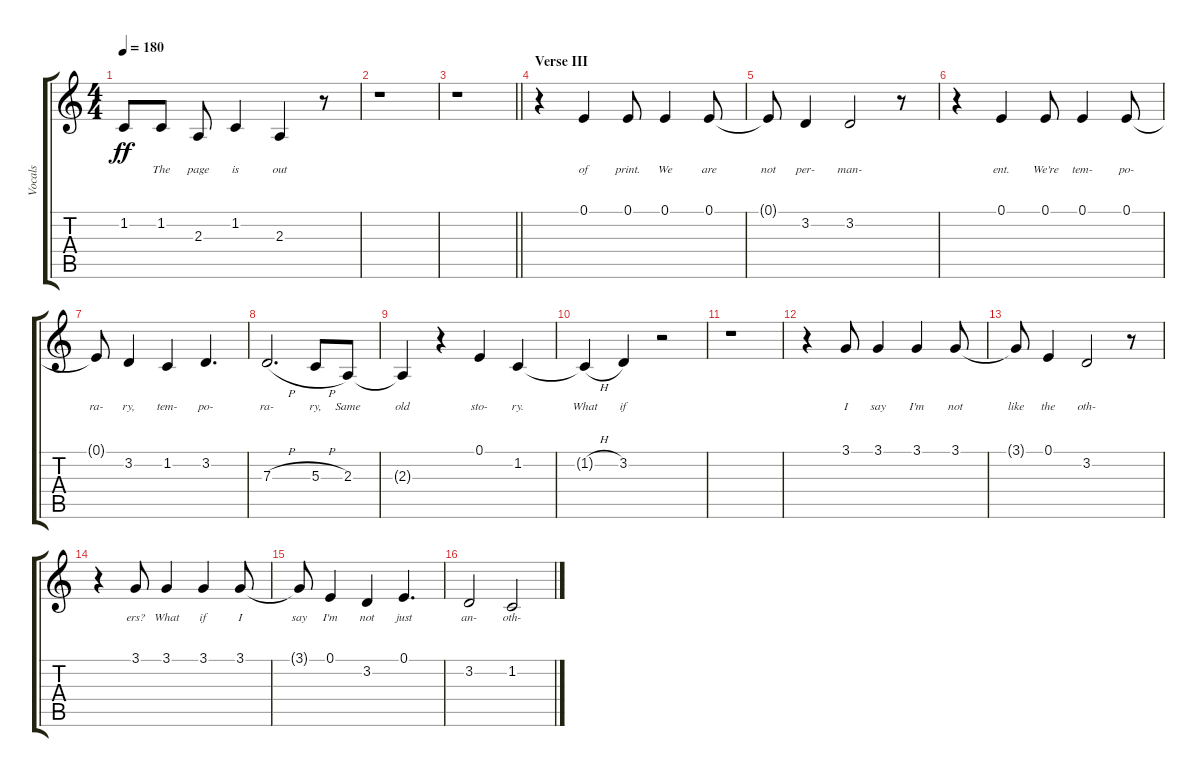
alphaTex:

\track ("Vocals" "Vocals") {instrument altosax}
\staff {score tabs}
\tuning (E4 B3 G3 D3 A2 E2) {hide}
\ts (4 4)
\tempo 180
\clef g2
\ks aminor
1.2.8{lyrics (0 "") lyrics (1 "") lyrics (2 "") lyrics (3 "") lyrics (4 "") dy ff} 1.2.8{lyrics (0 "The") lyrics (1 "") lyrics (2 "") lyrics (3 "") lyrics (4 "")} 2.3.8{lyrics (0 "page") lyrics (1 "") lyrics (2 "") lyrics (3 "") lyrics (4 "")} 1.2.4{lyrics (0 "is") lyrics (1 "") lyrics (2 "") lyrics (3 "") lyrics (4 "")} 2.3.4{lyrics (0 "out") lyrics (1 "") lyrics (2 "") lyrics (3 "") lyrics (4 "")} r.8 |
r.1 |
\barLineRight lightlight
r.1 |
\section ("" "Verse III")
r.4 0.1.4{lyrics (0 "of") lyrics (1 "") lyrics (2 "") lyrics (3 "") lyrics (4 "")} 0.1.8{lyrics (0 "print.") lyrics (1 "") lyrics (2 "") lyrics (3 "") lyrics (4 "")} 0.1.4{lyrics (0 "We") lyrics (1 "") lyrics (2 "") lyrics (3 "") lyrics (4 "")} 0.1.8{lyrics (0 "are") lyrics (1 "") lyrics (2 "") lyrics (3 "") lyrics (4 "")} |
0.1{t}.8{lyrics (0 "not") lyrics (1 "") lyrics (2 "") lyrics (3 "") lyrics (4 "")} 3.2.4{lyrics (0 "per-") lyrics (1 "") lyrics (2 "") lyrics (3 "") lyrics (4 "")} 3.2.2{lyrics (0 "man-") lyrics (1 "") lyrics (2 "") lyrics (3 "") lyrics (4 "")} r.8 |
r.4 0.1.4{lyrics (0 "ent.") lyrics (1 "") lyrics (2 "") lyrics (3 "") lyrics (4 "")} 0.1.8{lyrics (0 "We're") lyrics (1 "") lyrics (2 "") lyrics (3 "") lyrics (4 "")} 0.1.4{lyrics (0 "tem-") lyrics (1 "") lyrics (2 "") lyrics (3 "") lyrics (4 "")} 0.1.8{lyrics (0 "po-") lyrics (1 "") lyrics (2 "") lyrics (3 "") lyrics (4 "")} |
0.1{t}.8{lyrics (0 "ra-") lyrics (1 "") lyrics (2 "") lyrics (3 "") lyrics (4 "")} 3.2.4{lyrics (0 "ry,") lyrics (1 "") lyrics (2 "") lyrics (3 "") lyrics (4 "")} 1.2.4{lyrics (0 "tem-") lyrics (1 "") lyrics (2 "") lyrics (3 "") lyrics (4 "")} 3.2.4{d lyrics (0 "po-") lyrics (1 "") lyrics (2 "") lyrics (3 "") lyrics (4 "")} |
7.3{h}.2{d lyrics (0 "ra-") lyrics (1 "") lyrics (2 "") lyrics (3 "") lyrics (4 "")} 5.3{h}.8{lyrics (0 "ry,") lyrics (1 "") lyrics (2 "") lyrics (3 "") lyrics (4 "")} 2.3.8{lyrics (0 "Same") lyrics (1 "") lyrics (2 "") lyrics (3 "") lyrics (4 "")} |
2.3{t}.4{lyrics (0 "old") lyrics (1 "") lyrics (2 "") lyrics (3 "") lyrics (4 "")} r.4 0.1.4{lyrics (0 "sto-") lyrics (1 "") lyrics (2 "") lyrics (3 "") lyrics (4 "")} 1.2.4{lyrics (0 "ry.") lyrics (1 "") lyrics (2 "") lyrics (3 "") lyrics (4 "")} |
1.2{h t}.4{lyrics (0 "What") lyrics (1 "") lyrics (2 "") lyrics (3 "") lyrics (4 "")} 3.2.4{lyrics (0 "if") lyrics (1 "") lyrics (2 "") lyrics (3 "") lyrics (4 "")} r.2 |
r.1 |
r.4 3.1.8{lyrics (0 "I") lyrics (1 "") lyrics (2 "") lyrics (3 "") lyrics (4 "")} 3.1.4{lyrics (0 "say") lyrics (1 "") lyrics (2 "") lyrics (3 "") lyrics (4 "")} 3.1.4{lyrics (0 "I'm") lyrics (1 "") lyrics (2 "") lyrics (3 "") lyrics (4 "")} 3.1.8{lyrics (0 "not") lyrics (1 "") lyrics (2 "") lyrics (3 "") lyrics (4 "")} |
3.1{t}.8{lyrics (0 "like") lyrics (1 "") lyrics (2 "") lyrics (3 "") lyrics (4 "")} 0.1.4{lyrics (0 "the") lyrics (1 "") lyrics (2 "") lyrics (3 "") lyrics (4 "")} 3.2.2{lyrics (0 "oth-") lyrics (1 "") lyrics (2 "") lyrics (3 "") lyrics (4 "")} r.8 |
r.4 3.1.8{lyrics (0 "ers?") lyrics (1 "") lyrics (2 "") lyrics (3 "") lyrics (4 "")} 3.1.4{lyrics (0 "What") lyrics (1 "") lyrics (2 "") lyrics (3 "") lyrics (4 "")} 3.1.4{lyrics (0 "if") lyrics (1 "") lyrics (2 "") lyrics (3 "") lyrics (4 "")} 3.1.8{lyrics (0 "I") lyrics (1 "") lyrics (2 "") lyrics (3 "") lyrics (4 "")} |
3.1{t}.8{lyrics (0 "say") lyrics (1 "") lyrics (2 "") lyrics (3 "") lyrics (4 "")} 0.1.4{lyrics (0 "I'm") lyrics (1 "") lyrics (2 "") lyrics (3 "") lyrics (4 "")} 3.2.4{lyrics (0 "not") lyrics (1 "") lyrics (2 "") lyrics (3 "") lyrics (4 "")} 0.1.4{d lyrics (0 "just") lyrics (1 "") lyrics (2 "") lyrics (3 "") lyrics (4 "")} |
3.2.2{lyrics (0 "an-") lyrics (1 "") lyrics (2 "") lyrics (3 "") lyrics (4 "")} 1.2.2{lyrics (0 "oth-") lyrics (1 "") lyrics (2 "") lyrics (3 "") lyrics (4 "")}
